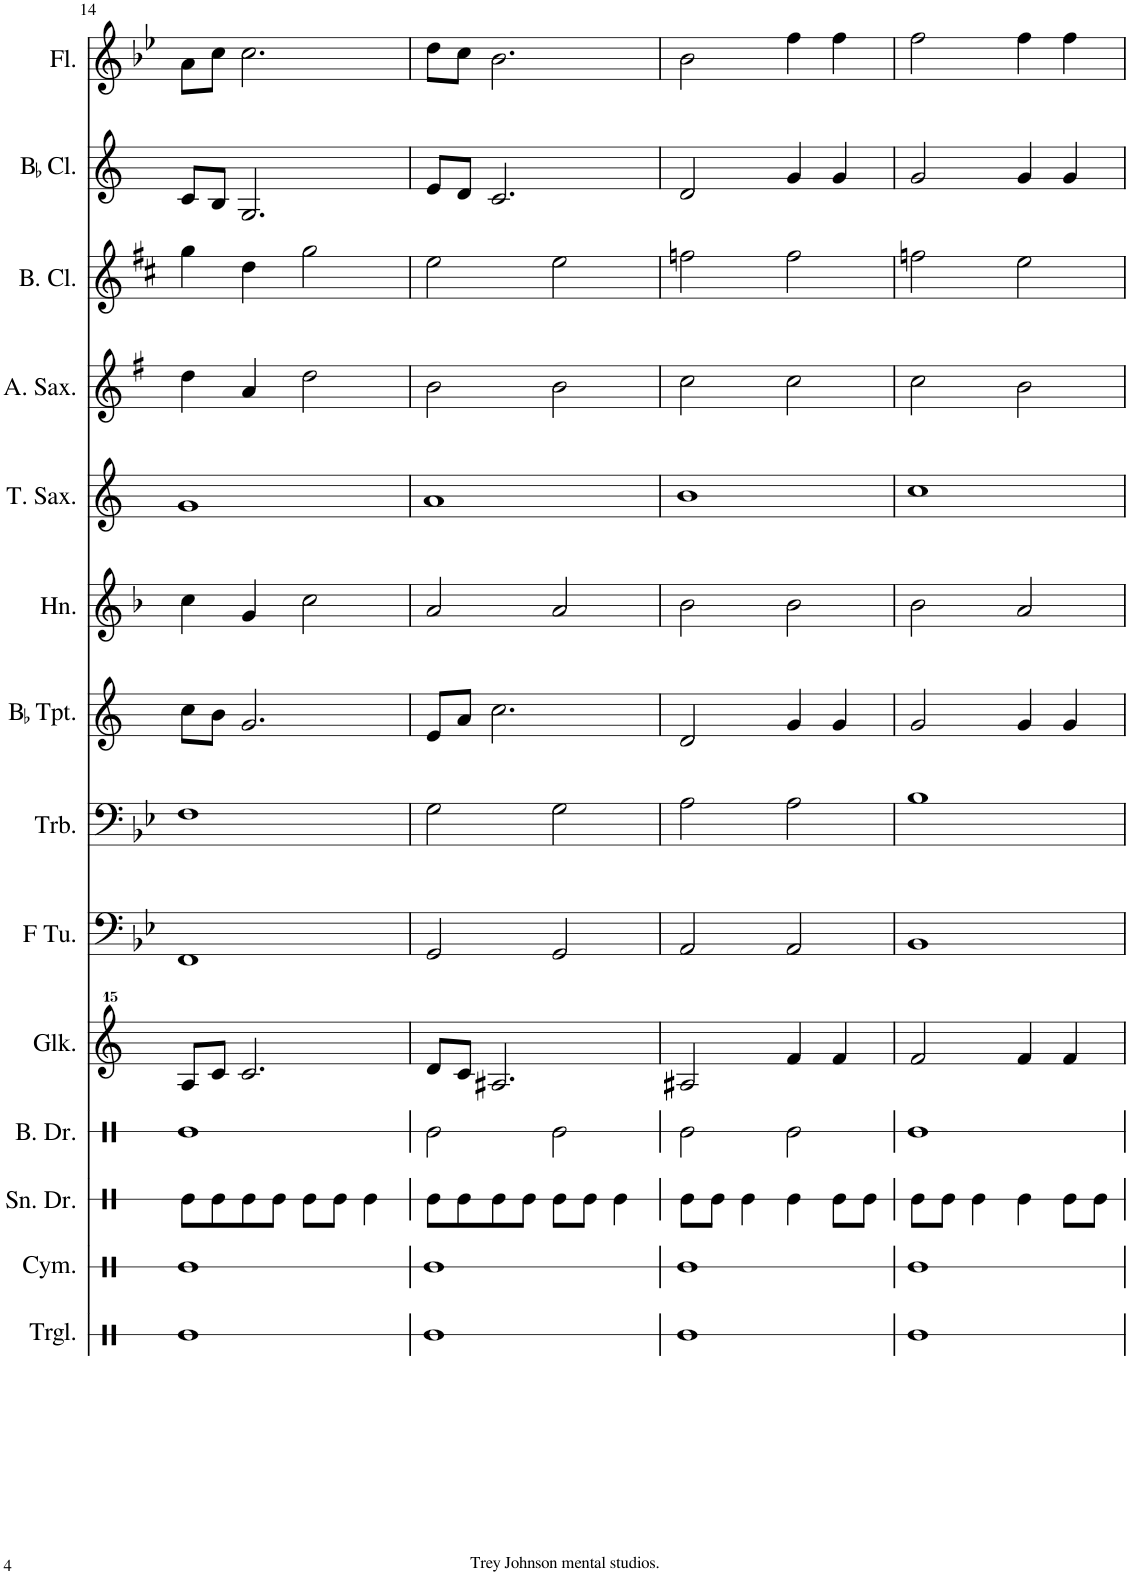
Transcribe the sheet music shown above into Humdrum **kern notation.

**kern	**kern	**kern	**kern	**kern	**kern	**kern	**kern	**kern	**kern	**kern	**kern	**kern	**kern
*part14	*part13	*part12	*part11	*part10	*part9	*part8	*part7	*part6	*part5	*part4	*part3	*part2	*part1
*staff14	*staff13	*staff12	*staff11	*staff10	*staff9	*staff8	*staff7	*staff6	*staff5	*staff4	*staff3	*staff2	*staff1
*I"Triangle	*I"Cymbal	*I"Snare Drum	*I"Bass Drum	*I"Glockenspiel	*I"F Tuba	*I"Trombone	*I"BaccidentalFlat Trumpet	*I"Horn	*I"Tenor Saxophone	*I"Alto Saxophone	*I"Bass Clarinet	*I"BaccidentalFlat Clarinet	*I"Flute
*I'Trgl.	*I'Cym.	*I'Sn. Dr.	*I'B. Dr.	*I'Glk.	*I'F Tu.	*I'Trb.	*I'BaccidentalFlat Tpt.	*I'Hn.	*I'T. Sax.	*I'A. Sax.	*I'B. Cl.	*I'BaccidentalFlat Cl.	*I'Fl.
!!LO:PB:g=z
*clefX	*clefX	*clefX	*clefX	*clefG^^2	*clefF4	*clefF4	*clefG2	*clefG2	*clefG2	*clefG2	*clefG2	*clefG2	*clefG2
*	*	*	*	*	*	*	*Trd1c2	*Trd4c7	*Trd8c14	*Trd5c9	*Trd8c14	*Trd1c2	*
*k[]	*k[]	*k[]	*k[]	*k[]	*k[b-e-]	*k[b-e-]	*k[]	*k[b-]	*k[]	*k[f#]	*k[f#c#]	*k[]	*k[b-e-]
*M4/4	*M4/4	*M4/4	*M4/4	*M4/4	*M4/4	*M4/4	*M4/4	*M4/4	*M4/4	*M4/4	*M4/4	*M4/4	*M4/4
=14	=14	=14	=14	=14	=14	=14	=14	=14	=14	=14	=14	=14	=14
1Re	1Re	8Re\L	1Re	8aa/L	1FF	1F	8cc\L	4cc\	1g	4dd\	4gg\	8c/L	8a\L
.	.	8Re\	.	8ccc/J	.	.	8b\J	.	.	.	.	8B/J	8cc\J
.	.	8Re\	.	2.ccc/	.	.	2.g/	4g/	.	4a/	4dd\	2.G/	2.cc\
.	.	8Re\J	.	.	.	.	.	.	.	.	.	.	.
.	.	8Re\L	.	.	.	.	.	2cc\	.	2dd\	2gg\	.	.
.	.	8Re\J	.	.	.	.	.	.	.	.	.	.	.
.	.	4Re\	.	.	.	.	.	.	.	.	.	.	.
=15	=15	=15	=15	=15	=15	=15	=15	=15	=15	=15	=15	=15	=15
1Re	1Re	8Re\L	2Re\	8ddd/L	2GG/	2G\	8e/L	2a/	1a	2b\	2ee\	8e/L	8dd\L
.	.	8Re\	.	8ccc/J	.	.	8a/J	.	.	.	.	8d/J	8cc\J
.	.	8Re\	.	2.aa#X/	.	.	2.cc\	.	.	.	.	2.c/	2.b-\
.	.	8Re\J	.	.	.	.	.	.	.	.	.	.	.
.	.	8Re\L	2Re\	.	2GG/	2G\	.	2a/	.	2b\	2ee\	.	.
.	.	8Re\J	.	.	.	.	.	.	.	.	.	.	.
.	.	4Re\	.	.	.	.	.	.	.	.	.	.	.
=16	=16	=16	=16	=16	=16	=16	=16	=16	=16	=16	=16	=16	=16
1Re	1Re	8Re\L	2Re\	2aa#X/	2AA/	2A\	2d/	2b-\	1b	2cc\	2ffn\	2d/	2b-\
.	.	8Re\J	.	.	.	.	.	.	.	.	.	.	.
.	.	4Re\	.	.	.	.	.	.	.	.	.	.	.
.	.	4Re\	2Re\	4fff/	2AA/	2A\	4g/	2b-\	.	2cc\	2ff\	4g/	4ff\
.	.	8Re\L	.	4fff/	.	.	4g/	.	.	.	.	4g/	4ff\
.	.	8Re\J	.	.	.	.	.	.	.	.	.	.	.
=17	=17	=17	=17	=17	=17	=17	=17	=17	=17	=17	=17	=17	=17
1Re	1Re	8Re\L	1Re	2fff/	1BB-	1B-	2g/	2b-\	1cc	2cc\	2ffn\	2g/	2ff\
.	.	8Re\J	.	.	.	.	.	.	.	.	.	.	.
.	.	4Re\	.	.	.	.	.	.	.	.	.	.	.
.	.	4Re\	.	4fff/	.	.	4g/	2a/	.	2b\	2ee\	4g/	4ff\
.	.	8Re\L	.	4fff/	.	.	4g/	.	.	.	.	4g/	4ff\
.	.	8Re\J	.	.	.	.	.	.	.	.	.	.	.
=	=	=	=	=	=	=	=	=	=	=	=	=	=
*-	*-	*-	*-	*-	*-	*-	*-	*-	*-	*-	*-	*-	*-
